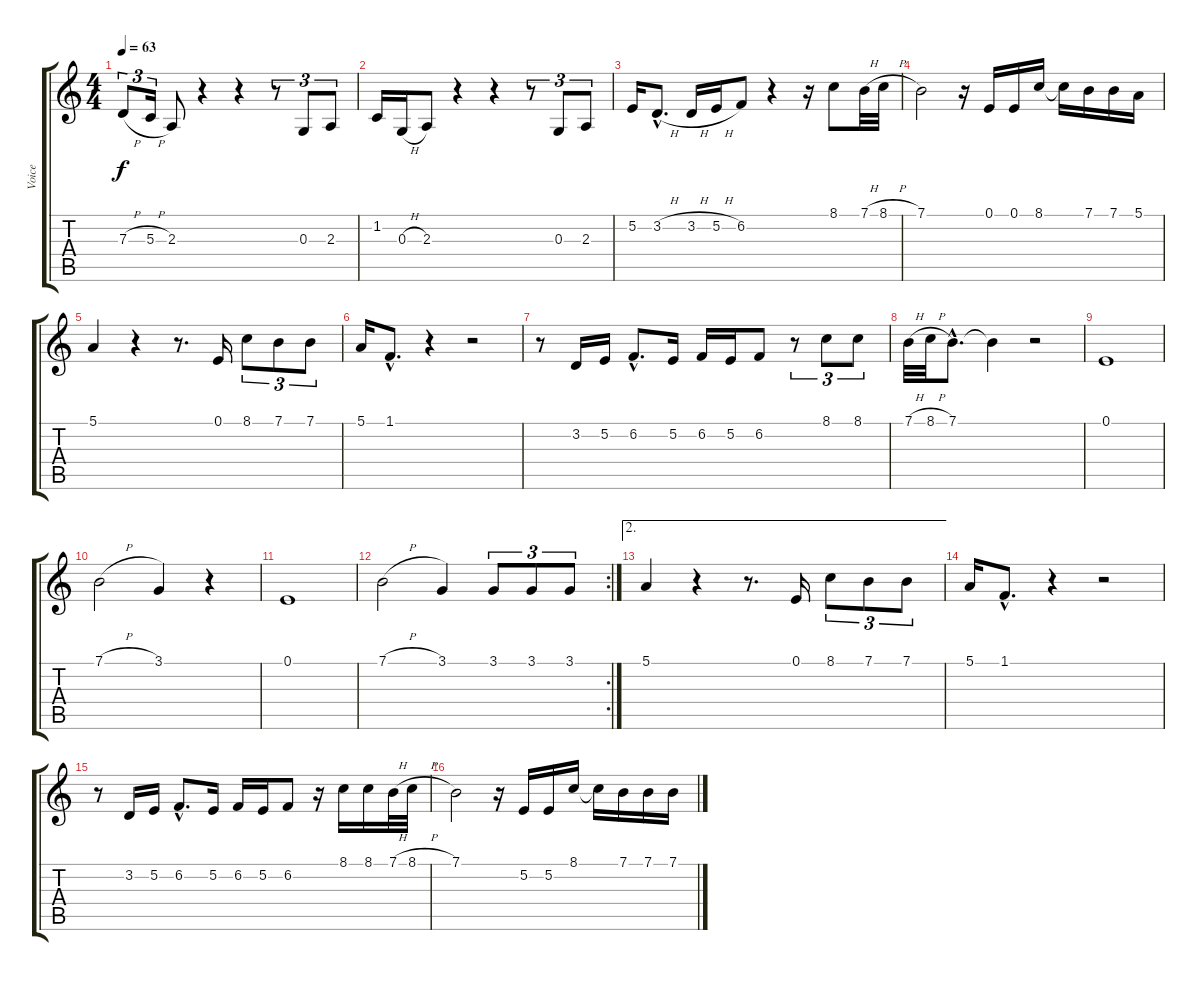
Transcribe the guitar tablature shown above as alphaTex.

\track ("Voice" "Voice") {instrument flute}
\staff {score tabs}
\tuning (E4 B3 G3 D3 A2 D2) {hide}
\ts (4 4)
\tempo 63
\clef g2
\ks c
7.3{h}.8{tu (3 2) dy f} 5.3{h}.16{tu (3 2)} 2.3.8 r.4 r.4 r.8{tu (3 2)} 0.3.8{tu (3 2)} 2.3.8{tu (3 2)} |
1.2.16 0.3{h}.16 2.3.8 r.4 r.4 r.8{tu (3 2)} 0.3.8{tu (3 2)} 2.3.8{tu (3 2)} |
5.2.16 3.2{h hac}.8{d} 3.2{h}.16 5.2{h}.16 6.2.8 r.4 r.16 8.1.8 7.1{h}.32 8.1{h}.32 |
7.1.2 r.16 0.1.16 0.1.16 8.1.16 8.1{t}.16 7.1.16 7.1.16 5.1.16 |
5.1.4 r.4 r.8{d} 0.1.16 8.1.8{tu (3 2)} 7.1.8{tu (3 2)} 7.1.8{tu (3 2)} |
5.1.16 1.1{hac}.8{d} r.4 r.2 |
r.8 3.2.16 5.2.16 6.2{hac}.8{d} 5.2.16 6.2.16 5.2.16 6.2.8 r.8{tu (3 2)} 8.1.8{tu (3 2)} 8.1.8{tu (3 2)} |
7.1{h}.32 8.1{h}.32 7.1{hac}.8{d} 7.1{t}.4 r.2 |
0.1.1 |
7.1{h}.2 3.1.4 r.4 |
0.1.1 |
\rc 2
7.1{h}.2 3.1.4 3.1.8{tu (3 2)} 3.1.8{tu (3 2)} 3.1.8{tu (3 2)} |
\ae 2
5.1.4 r.4 r.8{d} 0.1.16 8.1.8{tu (3 2)} 7.1.8{tu (3 2)} 7.1.8{tu (3 2)} |
5.1.16 1.1{hac}.8{d} r.4 r.2 |
r.8 3.2.16 5.2.16 6.2{hac}.8{d} 5.2.16 6.2.16 5.2.16 6.2.8 r.16 8.1.16 8.1.16 7.1{h}.32 8.1{h}.32 |
7.1.2 r.16 5.2.16 5.2.16 8.1.16 8.1{t}.16 7.1.16 7.1.16 7.1.16
